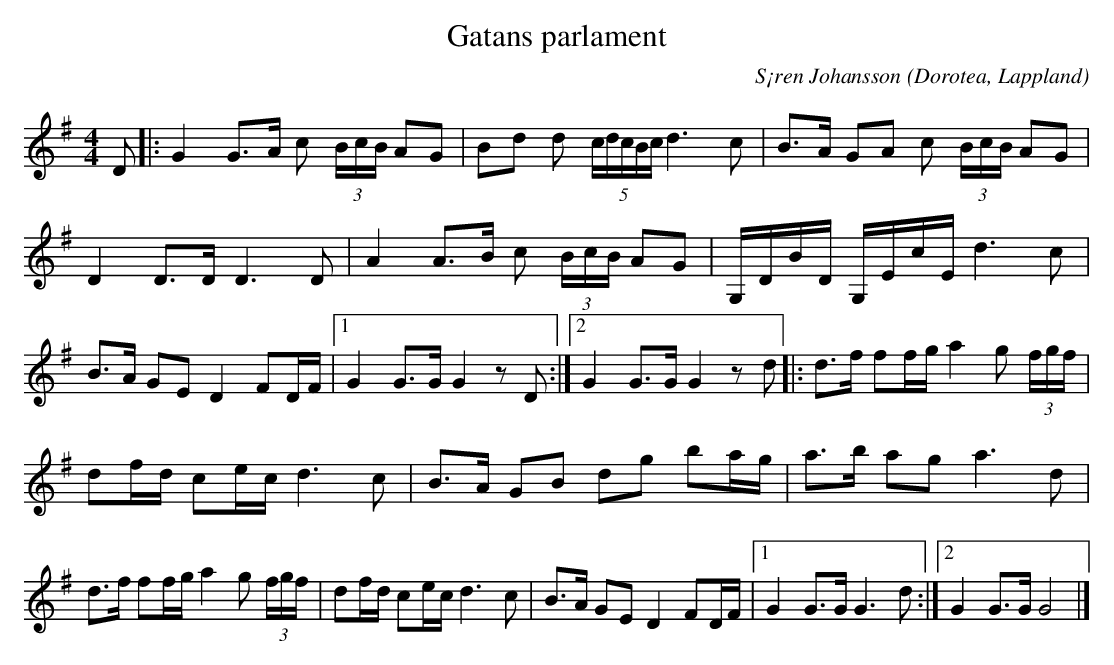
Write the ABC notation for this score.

X:1
T:Gatans parlament
C:S¡ren Johansson
O:Dorotea, Lappland
M:4/4
L:1/16
K:G
D2|:G4 G3A c2 (3BcB A2G2|B2d2 d2 (5cdcBc d6 c2|B3A G2A2 c2 (3BcB A2G2|D4 D3D D6 D2|A4 A3B c2 (3BcB A2G2|G,DBD G,EcE d6 c2|B3A G2E2 D4 F2DF|1G4 G3G G4 z2 D2 :|2G4 G3G G4 z2 d2|:d3f f2fg a4 g2 (3fgf|d2fd c2ec d6 c2|B3A G2B2 d2g2 b2ag|a3b a2g2 a6 d2|d3f f2fg a4 g2 (3fgf|d2fd c2ec d6 c2|B3A G2E2 D4 F2DF|1 G4 G3G G6 d2:|2G4 G3G G8|]
